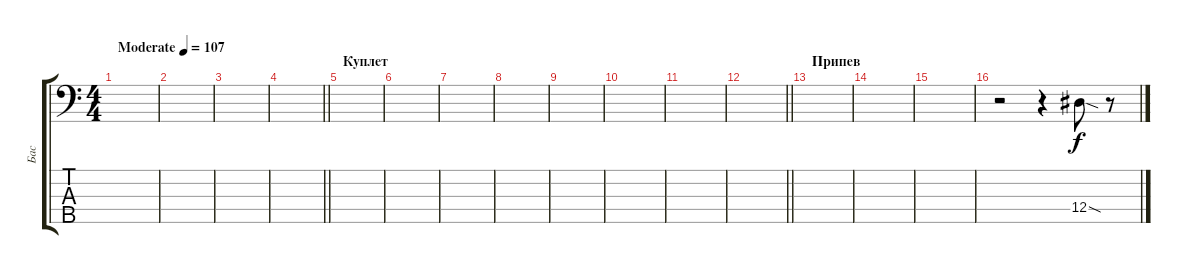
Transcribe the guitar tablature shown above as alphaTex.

\track ("Бас" "Бас") {instrument electricbasspick}
\staff {score tabs}
\tuning (Gb2 Db2 Ab1 Eb1 Bb0) {hide}
\ts (4 4)
\tempo (107 "Moderate")
\clef f4
\ks c
|
|
|
\barLineRight lightlight
|
\section ("" "Куплет")
|
|
|
|
|
|
|
\barLineRight lightlight
|
\section ("" "Припев")
|
|
|
r.2 r.4 12.4{sod}.8 r.8
